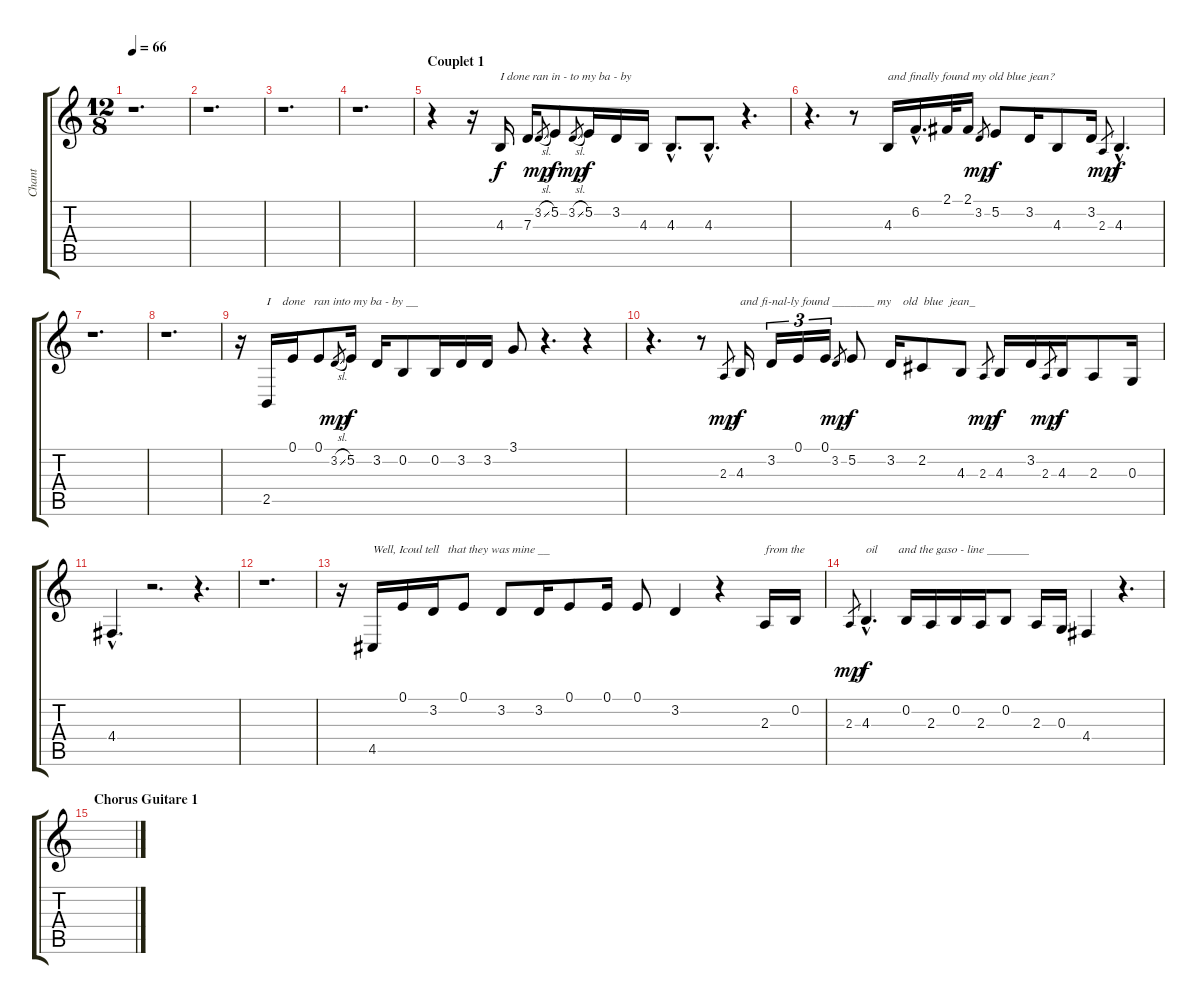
\track ("Chant" "Chant") {instrument baritonesax}
\staff {score tabs}
\tuning (E4 B3 G3 D3 A2 E2) {hide}
\ts (12 8)
\tempo 66
\clef g2
\ks c
r.1{d dy f instrument baritonesax} |
r.1{d} |
r.1{d} |
r.1{d} |
\section ("" "Couplet 1")
r.4 r.16 4.3.16{txt "I done ran in - to my ba - by"} 7.3.16 3.2{sl}.8{gr dy mp} 5.2.8{dy f} 3.2{sl}.8{gr dy mp} 5.2.16{dy f} 3.2.16 4.3.16 4.3{hac}.8{d} 4.3{hac}.8{d} r.4{d} |
r.4{d} r.8 4.3.16{txt "and finally found my old blue jean?"} 6.2{hac}.16{d} 2.1.32 2.1.16 3.2.8{gr dy mp} 5.2.8{dy f} 3.2.16 4.3.8 3.2.16 2.3.8{gr dy mp} 4.3{hac}.4{d dy f} |
r.1{d} |
r.1{d} |
r.16 2.5.16{txt "I    done   ran into my ba - by __"} 0.1.16 0.1.8 3.2{sl}.8{gr dy mp} 5.2.16{dy f} 3.2.16 0.2.8 0.2.16 3.2.16 3.2.16 3.1.8 r.4{d} r.4 |
r.4{d} r.8 2.3.8{gr dy mp} 4.3.16{txt "and fi-nal-ly found _______ my    old  blue  jean_" dy f} 3.2.16{tu (3 2)} 0.1.16{tu (3 2)} 0.1.16{tu (3 2)} 3.2.8{gr dy mp} 5.2.8{dy f} 3.2.16 2.2.8 4.3.8 2.3.8{gr dy mp} 4.3.16{dy f} 3.2.16 2.3.8{gr dy mp} 4.3.16{dy f} 2.3.8 0.3.16 |
4.4{hac}.4{d} r.2{d} r.4{d} |
r.1{d} |
r.16 4.5.16{txt "Well, Icoul tell   that they was mine __ "} 0.1.16 3.2.16 0.1.8 3.2.8 3.2.16 0.1.8 0.1.16 0.1.8 3.2.4 r.4 2.3.16{txt "from the"} 0.2.16 |
2.3.8{gr dy mp} 4.3{hac}.4{d txt "oil       and the gaso - line _______" dy f} 0.2.16 2.3.16 0.2.16 2.3.16 0.2.8 2.3.16 0.3.16 4.4.4 r.4{d} |
\section ("" "Chorus Guitare 1")
